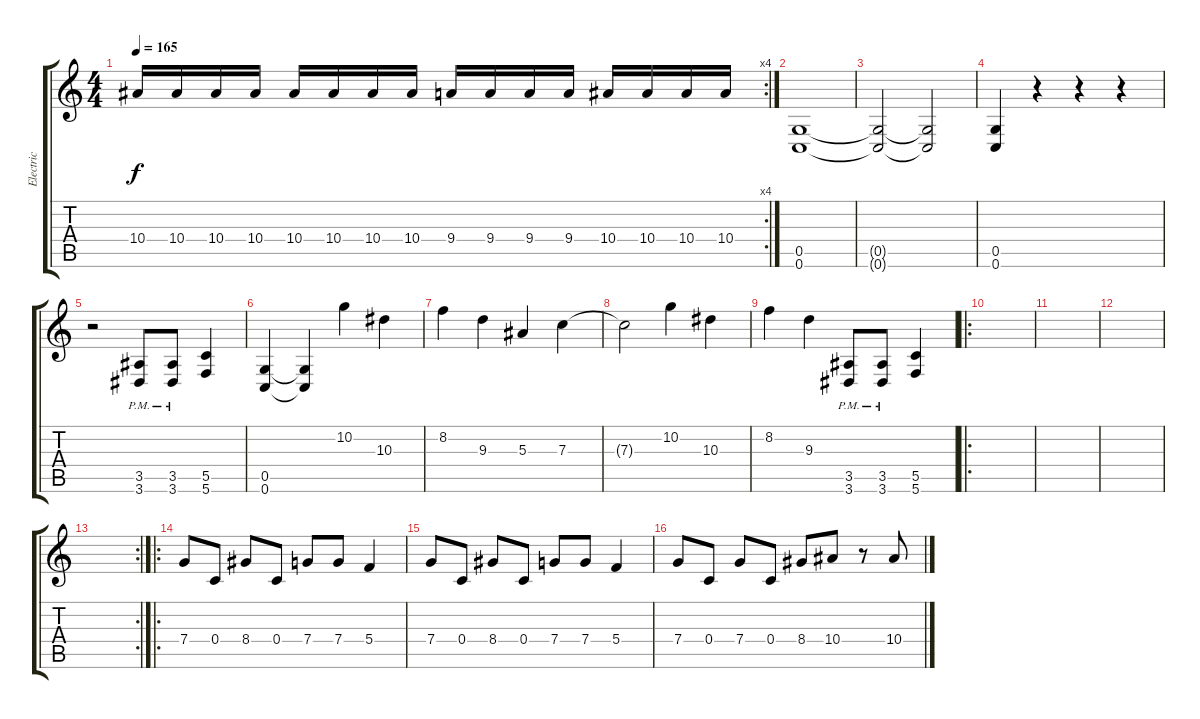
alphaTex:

\track ("Electric" "Electric") {instrument distortionguitar}
\staff {score tabs}
\tuning (D4 A3 F3 C3 G2 C2) {hide}
\rc 4
\ts (4 4)
\tempo 165
\clef g2
\ks c
10.4.16{dy f} 10.4.16 10.4.16 10.4.16 10.4.16 10.4.16 10.4.16 10.4.16 9.4.16 9.4.16 9.4.16 9.4.16 10.4.16 10.4.16 10.4.16 10.4.16 |
(0.5 0.6).1 |
(0.5{t} 0.6{t}).2 (0.5{t} 0.6{t}).2 |
(0.5 0.6).4 r.4 r.4 r.4 |
r.2 (3.5{pm} 3.6{pm}).8 (3.5{pm} 3.6{pm}).8 (5.5 5.6).4 |
(0.5 0.6).4 (0.5{t} 0.6{t}).4 10.2.4 10.3.4 |
8.2.4 9.3.4 5.3.4 7.3.4 |
7.3{t}.2 10.2.4 10.3.4 |
8.2.4 9.3.4 (3.5{pm} 3.6{pm}).8 (3.5{pm} 3.6{pm}).8 (5.5 5.6).4 |
\ro
|
|
|
\rc 2
|
\ro
7.4.8 0.4.8 8.4.8 0.4.8 7.4.8 7.4.8 5.4.4 |
7.4.8 0.4.8 8.4.8 0.4.8 7.4.8 7.4.8 5.4.4 |
7.4.8 0.4.8 7.4.8 0.4.8 8.4.8 10.4.8 r.8 10.4.8
